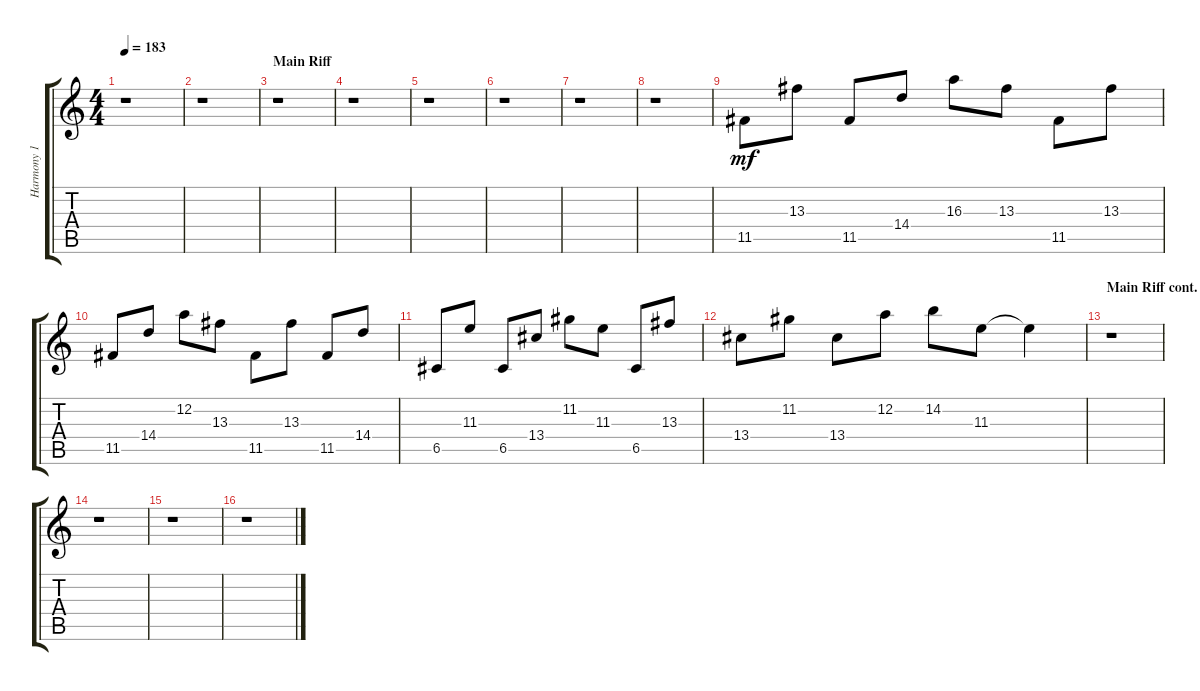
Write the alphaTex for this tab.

\track ("Harmony 1" "Harmony 1") {instrument overdrivenguitar}
\staff {score tabs}
\tuning (D4 A3 F3 C3 G2 C2) {hide}
\ts (4 4)
\tempo 183
\clef g2
\ks aminor
r.1{dy mf} |
r.1 |
\section ("" "Main Riff")
r.1 |
r.1 |
r.1 |
r.1 |
r.1 |
r.1 |
11.5.8 13.3.8 11.5.8 14.4.8 16.3.8 13.3.8 11.5.8 13.3.8 |
11.5.8 14.4.8 12.2.8 13.3.8 11.5.8 13.3.8 11.5.8 14.4.8 |
6.5.8 11.3.8 6.5.8 13.4.8 11.2.8 11.3.8 6.5.8 13.3.8 |
13.4.8 11.2.8 13.4.8 12.2.8 14.2.8 11.3.8 11.3{t}.4 |
\section ("" "Main Riff cont.")
r.1 |
r.1 |
r.1 |
r.1
